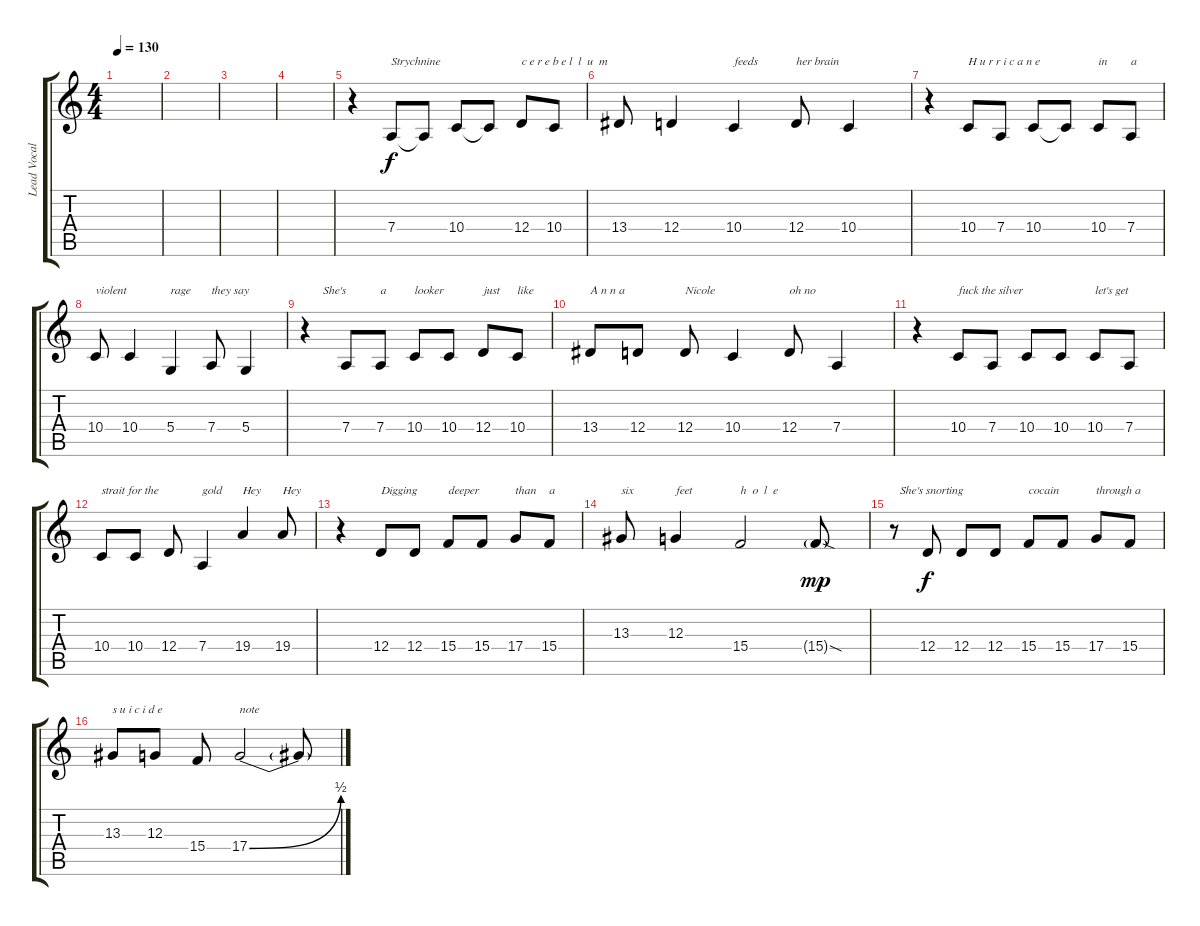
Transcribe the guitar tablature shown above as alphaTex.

\track ("Lead Vocal" "Lead Vocal") {instrument oboe}
\staff {score tabs}
\tuning (E4 B3 G3 D3 A2 D2) {hide}
\ts (4 4)
\tempo 130
\clef g2
\ks c
|
|
|
|
r.4 7.4.8{txt "Strychnine"} 7.4{t}.8 10.4.8 10.4{t}.8 12.4.8{txt "c e r e b e l  l  u  m"} 10.4.8 |
13.4.8 12.4.4 10.4.4{txt "feeds"} 12.4.8{txt "her brain"} 10.4.4 |
r.4 10.4.8{txt "H u r r i c a n e"} 7.4.8 10.4.8 10.4{t}.8 10.4.8{txt "in"} 7.4.8{txt "a"} |
10.4.8{txt "violent"} 10.4.4 5.4.4{txt "rage"} 7.4.8{txt "they say"} 5.4.4 |
r.4{txt "      She's"} 7.4.8 7.4.8{txt "a"} 10.4.8{txt "looker"} 10.4.8 12.4.8{txt "just"} 10.4.8{txt "like"} |
13.4.8{txt "A n n a"} 12.4.8 12.4.8{txt "Nicole"} 10.4.4 12.4.8{txt "oh no"} 7.4.4 |
r.4 10.4.8{txt "fuck the silver"} 7.4.8 10.4.8 10.4.8 10.4.8{txt "let's get"} 7.4.8 |
10.4.8{txt "strait for the"} 10.4.8 12.4.8 7.4.4{txt "gold"} 19.4.4{txt "Hey"} 19.4.8{txt "Hey"} |
r.4 12.4.8{txt "Digging"} 12.4.8 15.4.8{txt "deeper"} 15.4.8 17.4.8{txt "than"} 15.4.8{txt "a"} |
13.3.8{txt "six"} 12.3.4{txt "feet"} 15.4.2{txt "h  o  l  e"} 15.4{sod g}.8{dy mp} |
r.8{txt "  She's snorting"} 12.4.8{dy f} 12.4.8 12.4.8 15.4.8{txt "cocain"} 15.4.8 17.4.8{txt "through a"} 15.4.8 |
13.3.8{txt "s u i c i d e"} 12.3.8 15.4.8 17.4{be (bend 0 0 60 2)}.2{txt "note"} 17.4{t}.8
